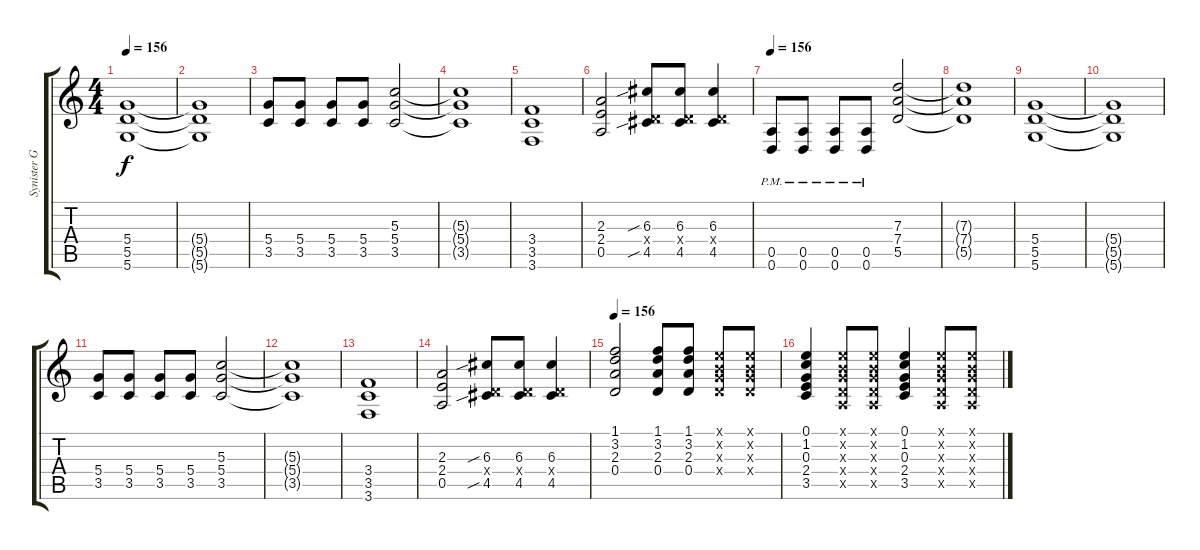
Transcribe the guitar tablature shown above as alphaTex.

\track ("Synister Gates" "Synister G") {instrument acousticguitarsteel}
\staff {score tabs}
\tuning (E4 B3 G3 D3 A2 D2) {hide}
\ts (4 4)
\tempo 156
\clef g2
\ks c
(5.4 5.5 5.6).1{dy f} |
(5.4{t} 5.5{t} 5.6{t}).1 |
(5.4 3.5).8 (5.4 3.5).8 (5.4 3.5).8 (5.4 3.5).8 (5.3 5.4 3.5).2 |
(5.3{t} 5.4{t} 3.5{t}).1 |
(3.4 3.5 3.6).1 |
(2.3 2.4 0.5).2 (6.3{sib} 0.4{x} 4.5{sib}).8 (6.3 0.4{x} 4.5).8 (6.3 0.4{x} 4.5).4 |
\tempo 156
(0.5{pm} 0.6{pm}).8{volume 16 instrument distortionguitar} (0.5{pm} 0.6{pm}).8 (0.5{pm} 0.6{pm}).8 (0.5{pm} 0.6{pm}).8 (7.3 7.4 5.5).2 |
(7.3{t} 7.4{t} 5.5{t}).1 |
(5.4 5.5 5.6).1 |
(5.4{t} 5.5{t} 5.6{t}).1 |
(5.4 3.5).8 (5.4 3.5).8 (5.4 3.5).8 (5.4 3.5).8 (5.3 5.4 3.5).2 |
(5.3{t} 5.4{t} 3.5{t}).1 |
(3.4 3.5 3.6).1 |
(2.3 2.4 0.5).2 (6.3{sib} 0.4{x} 4.5{sib}).8 (6.3 0.4{x} 4.5).8 (6.3 0.4{x} 4.5).4 |
\tempo 156
(1.1 3.2 2.3 0.4).2{volume 12 instrument acousticguitarsteel} (1.1 3.2 2.3 0.4).8 (1.1 3.2 2.3 0.4).8 (0.1{x} 0.2{x} 0.3{x} 0.4{x}).8 (0.1{x} 0.2{x} 0.3{x} 0.4{x}).8 |
(0.1 1.2 0.3 2.4 3.5).4 (0.1{x} 0.2{x} 0.3{x} 0.4{x} 0.5{x}).8 (0.1{x} 0.2{x} 0.3{x} 0.4{x} 0.5{x}).8 (0.1 1.2 0.3 2.4 3.5).4 (0.1{x} 0.2{x} 0.3{x} 0.4{x} 0.5{x}).8 (0.1{x} 0.2{x} 0.3{x} 0.4{x} 0.5{x}).8
